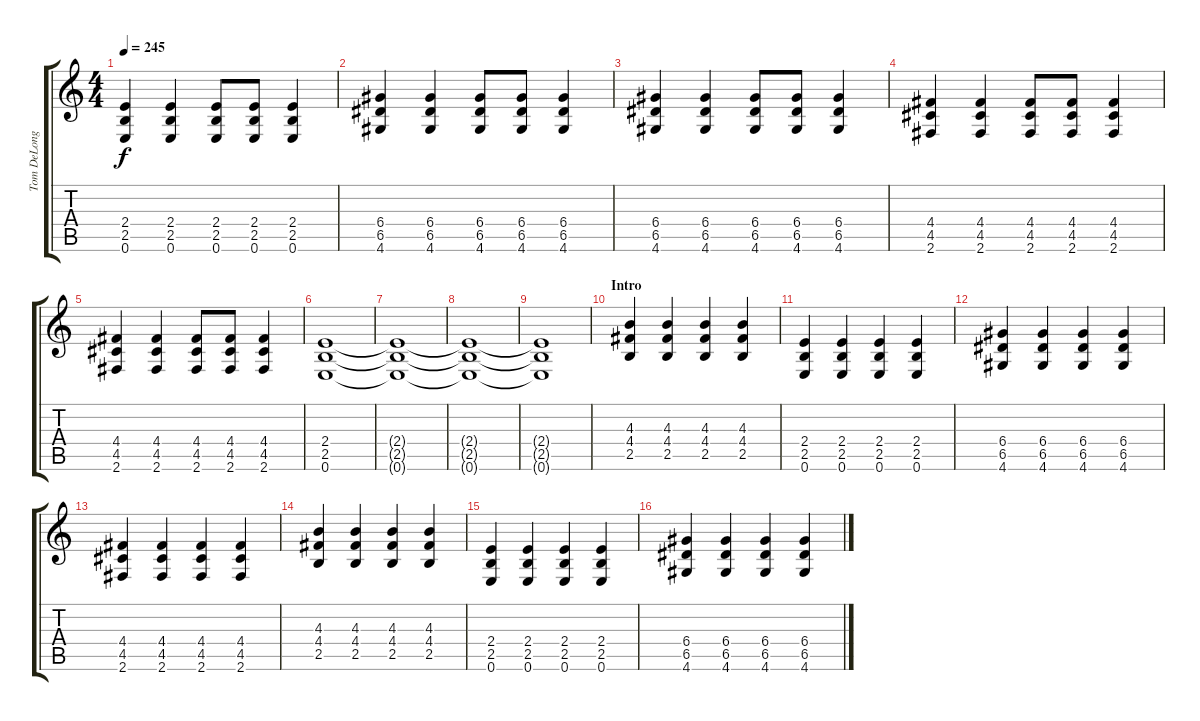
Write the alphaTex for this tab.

\track ("Tom DeLonge - Guitarra" "Tom DeLong") {instrument distortionguitar}
\staff {score tabs}
\tuning (E4 B3 G3 D3 A2 E2) {hide}
\ts (4 4)
\tempo 245
\clef g2
\ks c
(2.4 2.5 0.6).4{dy f} (2.4 2.5 0.6).4 (2.4 2.5 0.6).8 (2.4 2.5 0.6).8 (2.4 2.5 0.6).4 |
(6.4 6.5 4.6).4 (6.4 6.5 4.6).4 (6.4 6.5 4.6).8 (6.4 6.5 4.6).8 (6.4 6.5 4.6).4 |
(6.4 6.5 4.6).4 (6.4 6.5 4.6).4 (6.4 6.5 4.6).8 (6.4 6.5 4.6).8 (6.4 6.5 4.6).4 |
(4.4 4.5 2.6).4 (4.4 4.5 2.6).4 (4.4 4.5 2.6).8 (4.4 4.5 2.6).8 (4.4 4.5 2.6).4 |
(4.4 4.5 2.6).4 (4.4 4.5 2.6).4 (4.4 4.5 2.6).8 (4.4 4.5 2.6).8 (4.4 4.5 2.6).4 |
(2.4 2.5 0.6).1 |
(2.4{t} 2.5{t} 0.6{t}).1 |
(2.4{t} 2.5{t} 0.6{t}).1{volume 7} |
(2.4{t} 2.5{t} 0.6{t}).1 |
\section ("" "Intro")
(4.3 4.4 2.5).4{volume 10} (4.3 4.4 2.5).4 (4.3 4.4 2.5).4 (4.3 4.4 2.5).4 |
(2.4 2.5 0.6).4 (2.4 2.5 0.6).4 (2.4 2.5 0.6).4 (2.4 2.5 0.6).4 |
(6.4 6.5 4.6).4 (6.4 6.5 4.6).4 (6.4 6.5 4.6).4 (6.4 6.5 4.6).4 |
(4.4 4.5 2.6).4 (4.4 4.5 2.6).4 (4.4 4.5 2.6).4 (4.4 4.5 2.6).4 |
(4.3 4.4 2.5).4 (4.3 4.4 2.5).4 (4.3 4.4 2.5).4 (4.3 4.4 2.5).4 |
(2.4 2.5 0.6).4 (2.4 2.5 0.6).4 (2.4 2.5 0.6).4 (2.4 2.5 0.6).4 |
(6.4 6.5 4.6).4 (6.4 6.5 4.6).4 (6.4 6.5 4.6).4 (6.4 6.5 4.6).4
